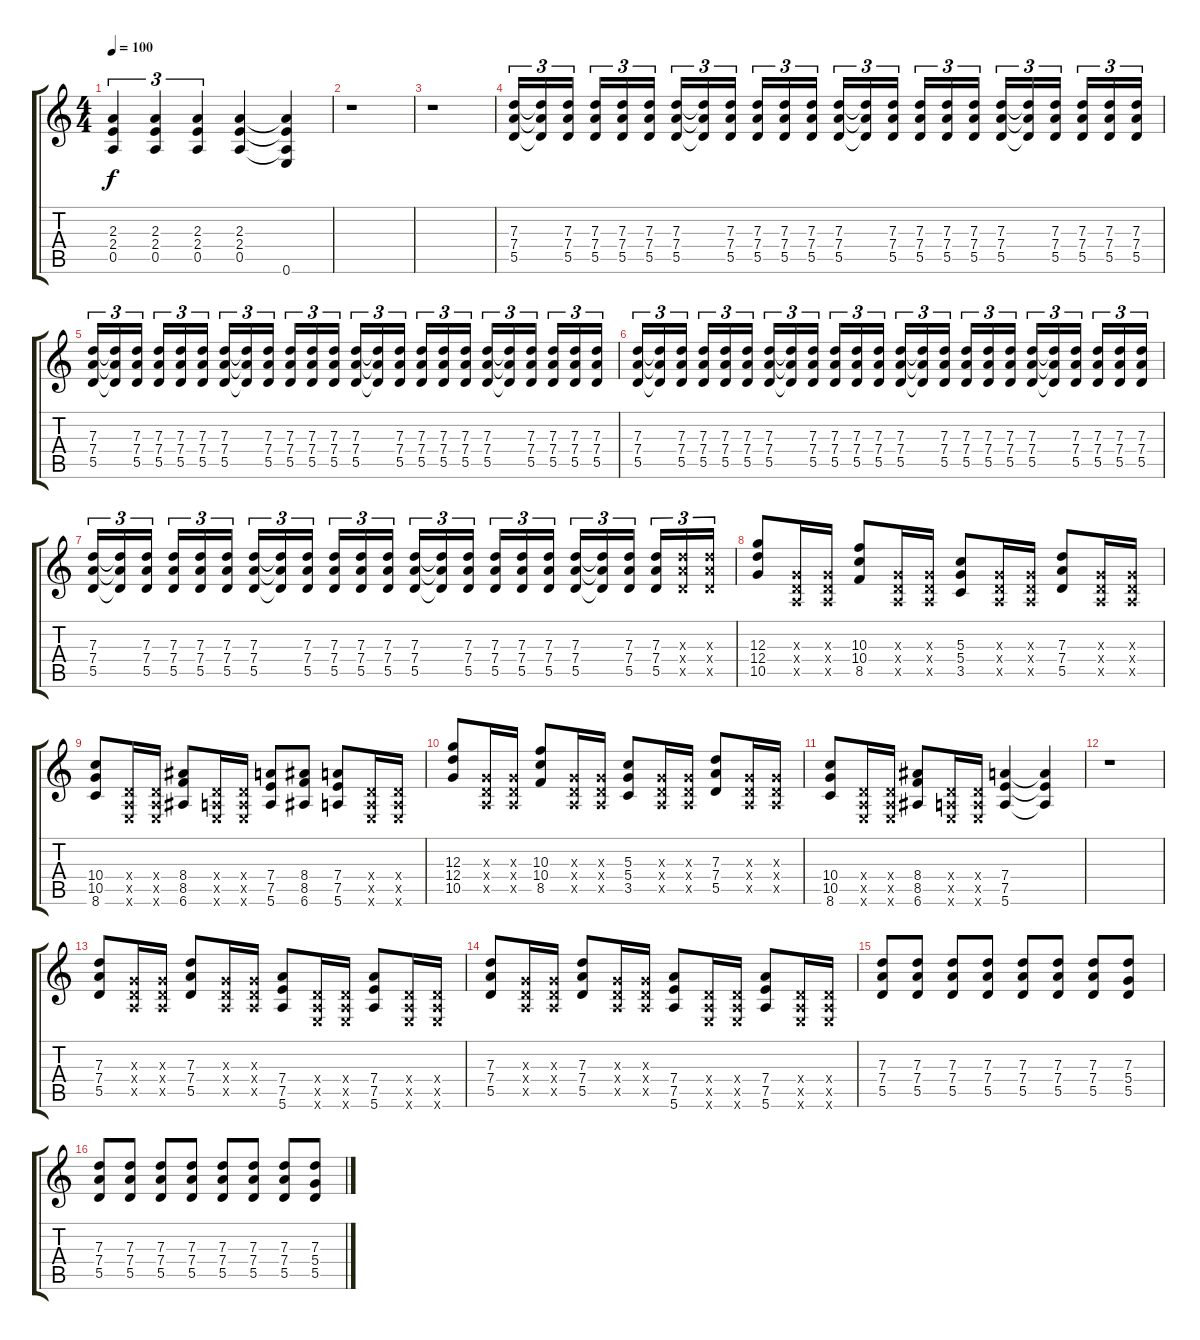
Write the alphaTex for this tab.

\track "" {instrument distortionguitar}
\staff {score tabs}
\tuning (E4 B3 G3 D3 A2 E2) {hide}
\ts (4 4)
\tempo 100
\clef g2
\ks c
(2.3 2.4 0.5).4{tu (3 2) dy f} (2.3 2.4 0.5).4{tu (3 2)} (2.3 2.4 0.5).4{tu (3 2)} (2.3 2.4 0.5).4 (2.3{t} 2.4{t} 0.5{t} 0.6).4 |
r.1 |
r.1 |
(7.3 7.4 5.5).16{tu (3 2)} (7.3{t} 7.4{t} 5.5{t}).16{tu (3 2)} (7.3 7.4 5.5).16{tu (3 2)} (7.3 7.4 5.5).16{tu (3 2)} (7.3 7.4 5.5).16{tu (3 2)} (7.3 7.4 5.5).16{tu (3 2)} (7.3 7.4 5.5).16{tu (3 2)} (7.3{t} 7.4{t} 5.5{t}).16{tu (3 2)} (7.3 7.4 5.5).16{tu (3 2)} (7.3 7.4 5.5).16{tu (3 2)} (7.3 7.4 5.5).16{tu (3 2)} (7.3 7.4 5.5).16{tu (3 2)} (7.3 7.4 5.5).16{tu (3 2)} (7.3{t} 7.4{t} 5.5{t}).16{tu (3 2)} (7.3 7.4 5.5).16{tu (3 2)} (7.3 7.4 5.5).16{tu (3 2)} (7.3 7.4 5.5).16{tu (3 2)} (7.3 7.4 5.5).16{tu (3 2)} (7.3 7.4 5.5).16{tu (3 2)} (7.3{t} 7.4{t} 5.5{t}).16{tu (3 2)} (7.3 7.4 5.5).16{tu (3 2)} (7.3 7.4 5.5).16{tu (3 2)} (7.3 7.4 5.5).16{tu (3 2)} (7.3 7.4 5.5).16{tu (3 2)} |
(7.3 7.4 5.5).16{tu (3 2)} (7.3{t} 7.4{t} 5.5{t}).16{tu (3 2)} (7.3 7.4 5.5).16{tu (3 2)} (7.3 7.4 5.5).16{tu (3 2)} (7.3 7.4 5.5).16{tu (3 2)} (7.3 7.4 5.5).16{tu (3 2)} (7.3 7.4 5.5).16{tu (3 2)} (7.3{t} 7.4{t} 5.5{t}).16{tu (3 2)} (7.3 7.4 5.5).16{tu (3 2)} (7.3 7.4 5.5).16{tu (3 2)} (7.3 7.4 5.5).16{tu (3 2)} (7.3 7.4 5.5).16{tu (3 2)} (7.3 7.4 5.5).16{tu (3 2)} (7.3{t} 7.4{t} 5.5{t}).16{tu (3 2)} (7.3 7.4 5.5).16{tu (3 2)} (7.3 7.4 5.5).16{tu (3 2)} (7.3 7.4 5.5).16{tu (3 2)} (7.3 7.4 5.5).16{tu (3 2)} (7.3 7.4 5.5).16{tu (3 2)} (7.3{t} 7.4{t} 5.5{t}).16{tu (3 2)} (7.3 7.4 5.5).16{tu (3 2)} (7.3 7.4 5.5).16{tu (3 2)} (7.3 7.4 5.5).16{tu (3 2)} (7.3 7.4 5.5).16{tu (3 2)} |
(7.3 7.4 5.5).16{tu (3 2)} (7.3{t} 7.4{t} 5.5{t}).16{tu (3 2)} (7.3 7.4 5.5).16{tu (3 2)} (7.3 7.4 5.5).16{tu (3 2)} (7.3 7.4 5.5).16{tu (3 2)} (7.3 7.4 5.5).16{tu (3 2)} (7.3 7.4 5.5).16{tu (3 2)} (7.3{t} 7.4{t} 5.5{t}).16{tu (3 2)} (7.3 7.4 5.5).16{tu (3 2)} (7.3 7.4 5.5).16{tu (3 2)} (7.3 7.4 5.5).16{tu (3 2)} (7.3 7.4 5.5).16{tu (3 2)} (7.3 7.4 5.5).16{tu (3 2)} (7.3{t} 7.4{t} 5.5{t}).16{tu (3 2)} (7.3 7.4 5.5).16{tu (3 2)} (7.3 7.4 5.5).16{tu (3 2)} (7.3 7.4 5.5).16{tu (3 2)} (7.3 7.4 5.5).16{tu (3 2)} (7.3 7.4 5.5).16{tu (3 2)} (7.3{t} 7.4{t} 5.5{t}).16{tu (3 2)} (7.3 7.4 5.5).16{tu (3 2)} (7.3 7.4 5.5).16{tu (3 2)} (7.3 7.4 5.5).16{tu (3 2)} (7.3 7.4 5.5).16{tu (3 2)} |
(7.3 7.4 5.5).16{tu (3 2)} (7.3{t} 7.4{t} 5.5{t}).16{tu (3 2)} (7.3 7.4 5.5).16{tu (3 2)} (7.3 7.4 5.5).16{tu (3 2)} (7.3 7.4 5.5).16{tu (3 2)} (7.3 7.4 5.5).16{tu (3 2)} (7.3 7.4 5.5).16{tu (3 2)} (7.3{t} 7.4{t} 5.5{t}).16{tu (3 2)} (7.3 7.4 5.5).16{tu (3 2)} (7.3 7.4 5.5).16{tu (3 2)} (7.3 7.4 5.5).16{tu (3 2)} (7.3 7.4 5.5).16{tu (3 2)} (7.3 7.4 5.5).16{tu (3 2)} (7.3{t} 7.4{t} 5.5{t}).16{tu (3 2)} (7.3 7.4 5.5).16{tu (3 2)} (7.3 7.4 5.5).16{tu (3 2)} (7.3 7.4 5.5).16{tu (3 2)} (7.3 7.4 5.5).16{tu (3 2)} (7.3 7.4 5.5).16{tu (3 2)} (7.3{t} 7.4{t} 5.5{t}).16{tu (3 2)} (7.3 7.4 5.5).16{tu (3 2)} (7.3 7.4 5.5).16{tu (3 2)} (7.3{x} 7.4{x} 5.5{x}).16{tu (3 2)} (7.3{x} 7.4{x} 5.5{x}).16{tu (3 2)} |
(12.3 12.4 10.5).8 (0.3{x} 0.4{x} 0.5{x}).16 (0.3{x} 0.4{x} 0.5{x}).16 (10.3 10.4 8.5).8 (0.3{x} 0.4{x} 0.5{x}).16 (0.3{x} 0.4{x} 0.5{x}).16 (5.3 5.4 3.5).8 (0.3{x} 0.4{x} 0.5{x}).16 (0.3{x} 0.4{x} 0.5{x}).16 (7.3 7.4 5.5).8 (0.3{x} 0.4{x} 0.5{x}).16 (0.3{x} 0.4{x} 0.5{x}).16 |
(10.4 10.5 8.6).8 (0.4{x} 0.5{x} 0.6{x}).16 (0.4{x} 0.5{x} 0.6{x}).16 (8.4 8.5 6.6).8 (0.4{x} 0.5{x} 0.6{x}).16 (0.4{x} 0.5{x} 0.6{x}).16 (7.4 7.5 5.6).8 (8.4 8.5 6.6).8 (7.4 7.5 5.6).8 (0.4{x} 0.5{x} 0.6{x}).16 (0.4{x} 0.5{x} 0.6{x}).16 |
(12.3 12.4 10.5).8 (0.3{x} 0.4{x} 0.5{x}).16 (0.3{x} 0.4{x} 0.5{x}).16 (10.3 10.4 8.5).8 (0.3{x} 0.4{x} 0.5{x}).16 (0.3{x} 0.4{x} 0.5{x}).16 (5.3 5.4 3.5).8 (0.3{x} 0.4{x} 0.5{x}).16 (0.3{x} 0.4{x} 0.5{x}).16 (7.3 7.4 5.5).8 (0.3{x} 0.4{x} 0.5{x}).16 (0.3{x} 0.4{x} 0.5{x}).16 |
(10.4 10.5 8.6).8 (0.4{x} 0.5{x} 0.6{x}).16 (0.4{x} 0.5{x} 0.6{x}).16 (8.4 8.5 6.6).8 (0.4{x} 0.5{x} 0.6{x}).16 (0.4{x} 0.5{x} 0.6{x}).16 (7.4 7.5 5.6).4 (7.4{t} 7.5{t} 5.6{t}).4 |
r.1 |
(7.3 7.4 5.5).8 (0.3{x} 0.4{x} 0.5{x}).16 (0.3{x} 0.4{x} 0.5{x}).16 (7.3 7.4 5.5).8 (0.3{x} 0.4{x} 0.5{x}).16 (0.3{x} 0.4{x} 0.5{x}).16 (7.4 7.5 5.6).8 (0.4{x} 0.5{x} 0.6{x}).16 (0.4{x} 0.5{x} 0.6{x}).16 (7.4 7.5 5.6).8 (0.4{x} 0.5{x} 0.6{x}).16 (0.4{x} 0.5{x} 0.6{x}).16 |
(7.3 7.4 5.5).8 (0.3{x} 0.4{x} 0.5{x}).16 (0.3{x} 0.4{x} 0.5{x}).16 (7.3 7.4 5.5).8 (0.3{x} 0.4{x} 0.5{x}).16 (0.3{x} 0.4{x} 0.5{x}).16 (7.4 7.5 5.6).8 (0.4{x} 0.5{x} 0.6{x}).16 (0.4{x} 0.5{x} 0.6{x}).16 (7.4 7.5 5.6).8 (0.4{x} 0.5{x} 0.6{x}).16 (0.4{x} 0.5{x} 0.6{x}).16 |
(7.3 7.4 5.5).8 (7.3 7.4 5.5).8 (7.3 7.4 5.5).8 (7.3 7.4 5.5).8 (7.3 7.4 5.5).8 (7.3 7.4 5.5).8 (7.3 7.4 5.5).8 (7.3 5.4 5.5).8 |
(7.3 7.4 5.5).8 (7.3 7.4 5.5).8 (7.3 7.4 5.5).8 (7.3 7.4 5.5).8 (7.3 7.4 5.5).8 (7.3 7.4 5.5).8 (7.3 7.4 5.5).8 (7.3 5.4 5.5).8
